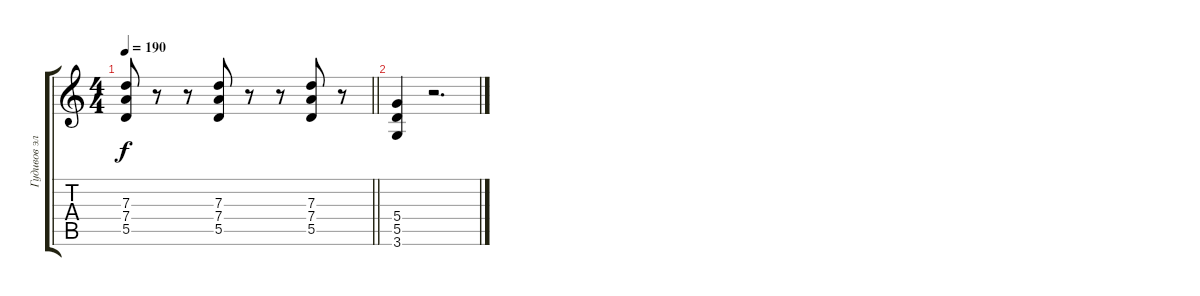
\track ("Гудивов электро" "Гудивов эл") {instrument distortionguitar}
\staff {score tabs}
\tuning (E4 B3 G3 D3 A2 E2) {hide}
\ts (4 4)
\tempo 190
\clef g2
\barLineRight lightlight
\ks c
(7.3 7.4 5.5).8{dy f} r.8 r.8 (7.3 7.4 5.5).8 r.8 r.8 (7.3 7.4 5.5).8 r.8 |
(5.4 5.5 3.6).4 r.2{d}
